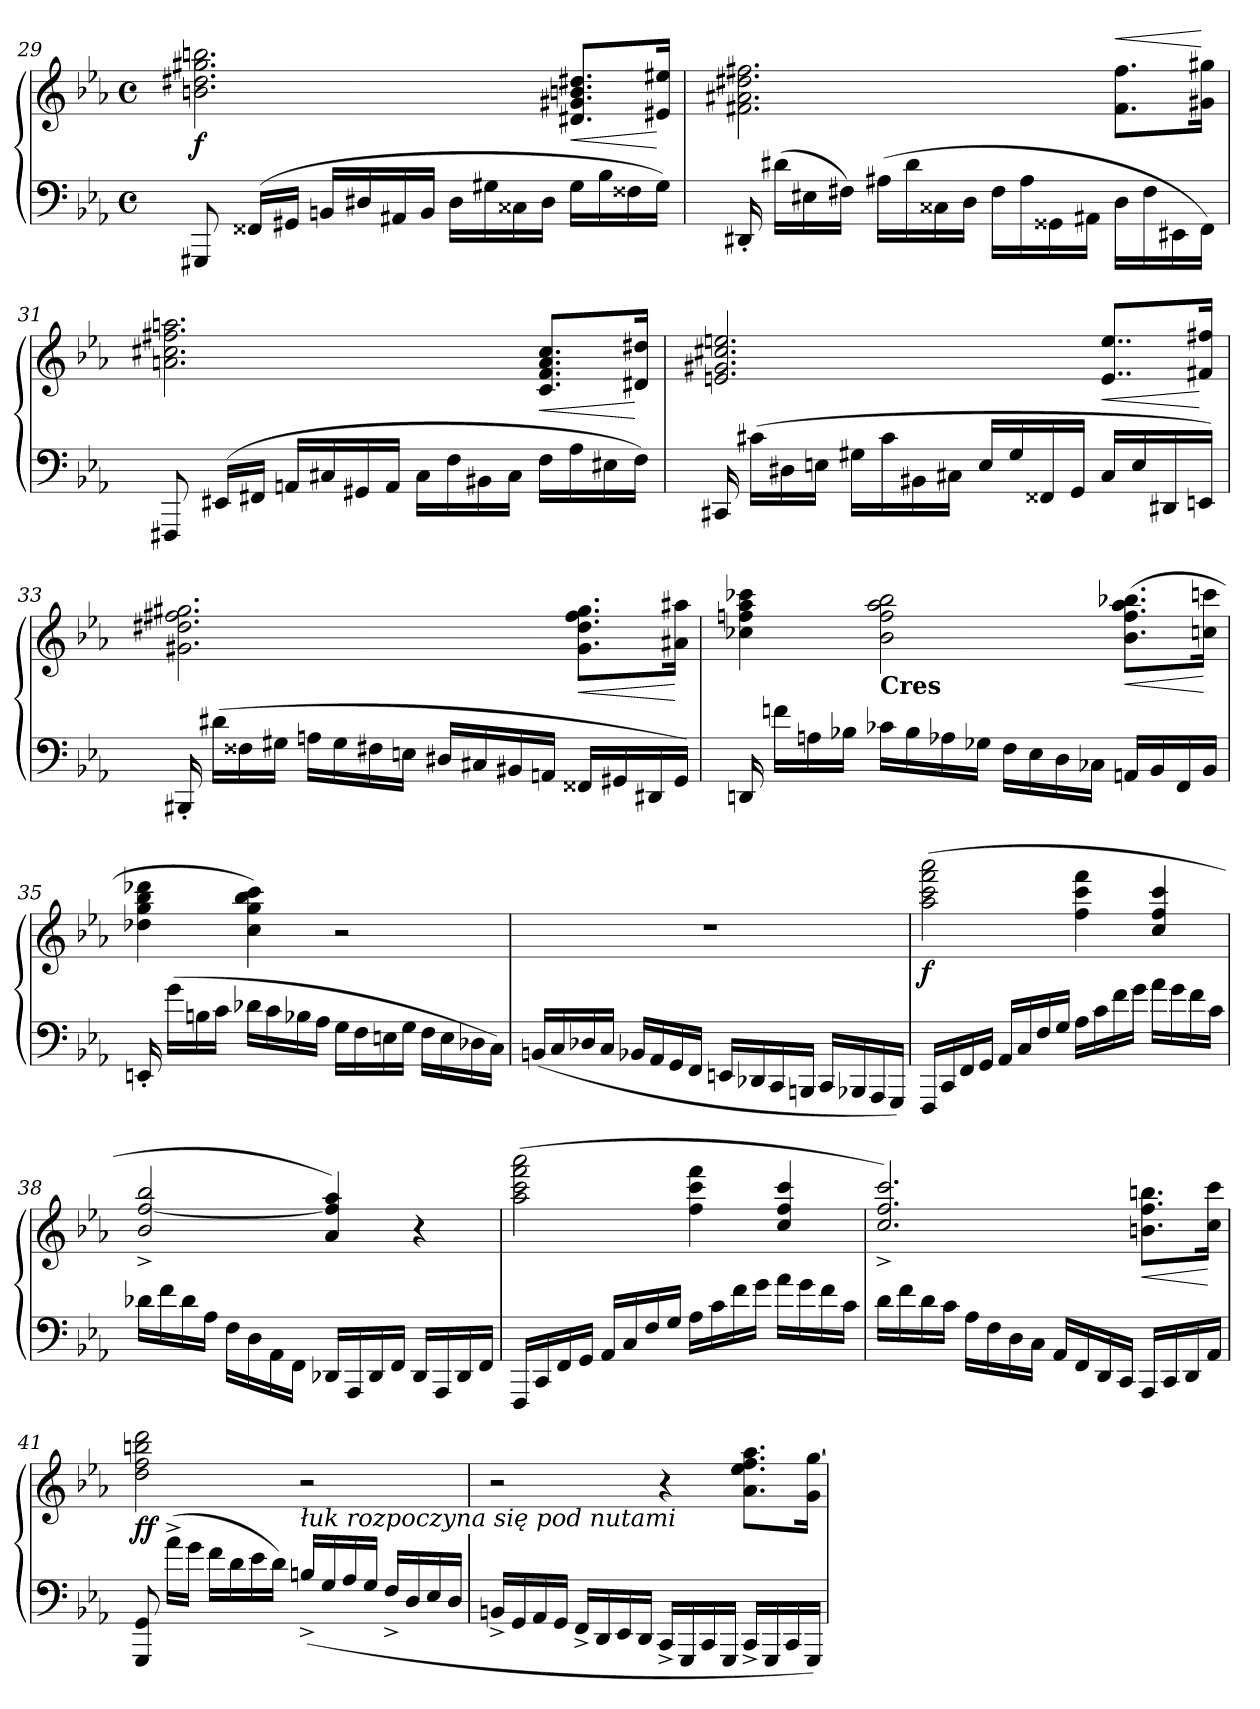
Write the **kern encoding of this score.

**kern	**kern	**dynam
*part1	*part1	*part1
*staff2	*staff1	*staff1/2
*clefF4	*clefG2	*
*k[b-e-a-]	*k[b-e-a-]	*
*M2/2	*M2/2	*
*met(c)	*met(c)	*
=29	=29	=29
!	!	!LO:DY:b
8GGG#X	2.bn 2.dd#X 2.gg#X 2.bbn	f
(>16FF##XLL	.	.
16GG#XJJ	.	.
16BBnLL	.	.
16D#X	.	.
16AA#X	.	.
16BBJJ	.	.
16D#LL	.	.
16G#X	.	.
16C##X	.	.
16D#JJ	.	.
!	!	!LO:HP:b
16G#LL	8.d#X 8.g#X 8.bn 8.dd#XL	<
16B-	.	.
16F##X	.	.
16G#JJ)	16e#X 16ee#XJk	[
=30	=30	=30
16DD#X'<	2.f#X 2.a#X 2.dd#X 2.ff#X	.
(>16d#XLL	.	.
16E#X	.	.
16F#XJJ)	.	.
(>16A#XLL	.	.
16d#	.	.
16C##X	.	.
16DJJ	.	.
16F#\LL	.	.
16A#	.	.
16GG##X	.	.
16AA#XJJ	.	.
!	!	!LO:HP:a
16D\LL	8.f# 8.ff#L	<
16F#	.	.
16EE#X	.	.
16FFJJ)	16g#X 16gg#XJk	[
=31	=31	=31
8FFF#X	2.an 2.cc#X 2.ff#X 2.aan	.
(>16EE#XLL	.	.
16FF#XJJ	.	.
16AAnLL	.	.
16C#X	.	.
16GG#X	.	.
16AAJJ	.	.
16C#LL	.	.
16F	.	.
16BB#X\	.	.
16C#JJ	.	.
!	!	!LO:HP:b
16FLL	8.c 8.f 8.a 8.cc#L	<
16A-	.	.
16E#X\	.	.
16FJJ)	16d#X 16dd#XJk	[
=32	=32	=32
16CC#X	2.en 2.g#X 2.cc#X 2.een	.
(>16c#XLL	.	.
16D#X	.	.
16EnJJ	.	.
16G#XLL	.	.
16c#	.	.
16BB#X	.	.
16C#XJJ	.	.
16ELL	.	.
16G#	.	.
16FF##X	.	.
16GGJJ	.	.
!	!LO:N:vis=8..	!LO:HP:b
16C#LL	8.e/ 8.ee/L	<
16E	.	.
16DD#X	.	.
16EEnJJ)	16f#X 16ff#XJk	[
=33	=33	=33
16BBB#X'<	2.g#X 2.dd#X 2.ff#X 2.gg#X	.
(>16d#XLL	.	.
16F##X	.	.
16G#XJJ	.	.
16AnLL	.	.
16G#	.	.
16F#X	.	.
16EnJJ	.	.
16D#XLL	.	.
16C#X	.	.
16BB#X	.	.
16AAnJJ	.	.
!	!	!LO:HP:b
16FF##XLL	8.g# 8.dd# 8.ff# 8.gg#L	<
16GG#X	.	.
16DD#X	.	.
16GG#JJ)	16a#X 16aa#XJk	[
=34	=34	=34
16DDn	4cc-X 4ffn 4aa- 4ccc-X	.
16fnLL	.	.
16An	.	.
16B-XJJ	.	.
!	!LO:TX:b:B:t=Cres	!
16c-XLL	2b- 2ff 2aa- 2bb-	.
16B-	.	.
16A-X	.	.
16G-XJJ	.	.
16FLL	.	.
16E-	.	.
16D	.	.
16C-XJJ	.	.
!	!	!LO:HP:b
16AAnLL	(>8.b- 8.ff 8.aa- 8.bb-XL	<
16BB-	.	.
16FF	.	.
16BB-JJ	16ccn 16cccnJk	[
=35	=35	=35
16EEn'<	4dd-X 4gg 4bb- 4ddd-X	.
(>16gLL	.	.
16Bn	.	.
16cJJ	.	.
16d-XLL	4cc 4gg 4bb- 4ccc)	.
16c	.	.
16B-X	.	.
16A-JJ	.	.
16GLL	2r	.
16F	.	.
16En	.	.
16GJJ	.	.
16FLL	.	.
16E	.	.
16D-X	.	.
16CJJ)	.	.
=36	=36	=36
(>16BBnLL	1rdd	.
16C	.	.
16D-X	.	.
16CJJ	.	.
16BB-XLL	.	.
16AA-	.	.
16GG	.	.
16FFJJ	.	.
16EEnLL	.	.
16DD-X	.	.
16CC	.	.
16BBBnJJ	.	.
16CCLL	.	.
16BBB-X	.	.
16AAA-	.	.
16GGGJJ)	.	.
=37	=37	=37
!	!	!LO:DY:b
16FFFLL	(>2aa- 2ccc 2fff 2aaa-	f
16CC	.	.
16FF	.	.
16GGJJ	.	.
16AA-/LL	.	.
16C	.	.
16F	.	.
16GJJ	.	.
16A-LL	4ff 4ccc 4fff	.
16c	.	.
16f\	.	.
16g\JJ	.	.
16a-\LL	4cc/ 4ff/ 4ccc/	.
16g\	.	.
16f\	.	.
16c\JJ	.	.
=38	=38	=38
16d-XLL	2b-^>/ [2ff^>/ 2bb-^>/	.
16f\	.	.
16d-\	.	.
16A-JJ	.	.
16F\LL	.	.
16D	.	.
16AA-	.	.
16FFJJ	.	.
16DD-XLL	4a-/ 4ff]/ 4aa-/)	.
16AAA-	.	.
16DD-	.	.
16FFJJ	.	.
16DD-LL	4r	.
16AAA-	.	.
16DD-	.	.
16FFJJ	.	.
=39	=39	=39
16FFFLL	(>2aa- 2ccc 2fff 2aaa-	.
16CC	.	.
16FF	.	.
16GGJJ	.	.
16AA-/LL	.	.
16C	.	.
16F	.	.
16GJJ	.	.
16A-LL	4ff 4ccc 4fff	.
16c	.	.
16f\	.	.
16g\JJ	.	.
16a-\LL	4cc/ 4ff/ 4ccc/	.
16g\	.	.
16f\	.	.
16c\JJ	.	.
=40	=40	=40
16d\LL	2.cc^/ 2.ff^/ 2.ccc^/)	.
16f\	.	.
16d\	.	.
16c\JJ	.	.
16A-LL	.	.
16F	.	.
16D	.	.
16CJJ	.	.
16AA-/LL	.	.
16FF	.	.
16DD	.	.
16CCJJ	.	.
!	!	!LO:HP:b
16AAA-LL	8.bn 8.ff 8.bbnL	<
16CC	.	.
16DD	.	.
16AA-JJ	16cc 16cccJk	[
=41	=41	=41
!	!	!LO:DY:b
8GGG 8GG	2dd 2ff 2bbn 2ddd	ff
(16a-^<\LL	.	.
16g\JJ	.	.
16f\LL	.	.
16d\	.	.
16e-\	.	.
16d\JJ)	.	.
!LO:TX:a:i:t=łuk rozpoczyna się pod nutami	!	!
(>16Bn^>/LL	2r	.
16G	.	.
16A-	.	.
16GJJ	.	.
16F^>/LL	.	.
16D	.	.
16E-	.	.
16DJJ	.	.
=42	=42	=42
16BBn^>LL	2r	.
16GG	.	.
16AA-	.	.
16GGJJ	.	.
16FF^>LL	.	.
16DD	.	.
16EE-	.	.
16DDJJ	.	.
16CC^>LL	4r	.
16GGG	.	.
16CC	.	.
16GGGJJ	.	.
16CC^>LL	8.a- 8.ee- 8.ff 8.aa-L	.
16GGG	.	.
16CC	.	.
16GGGJJ)	16g [16ggJk	.
=	=	=
*-	*-	*-
